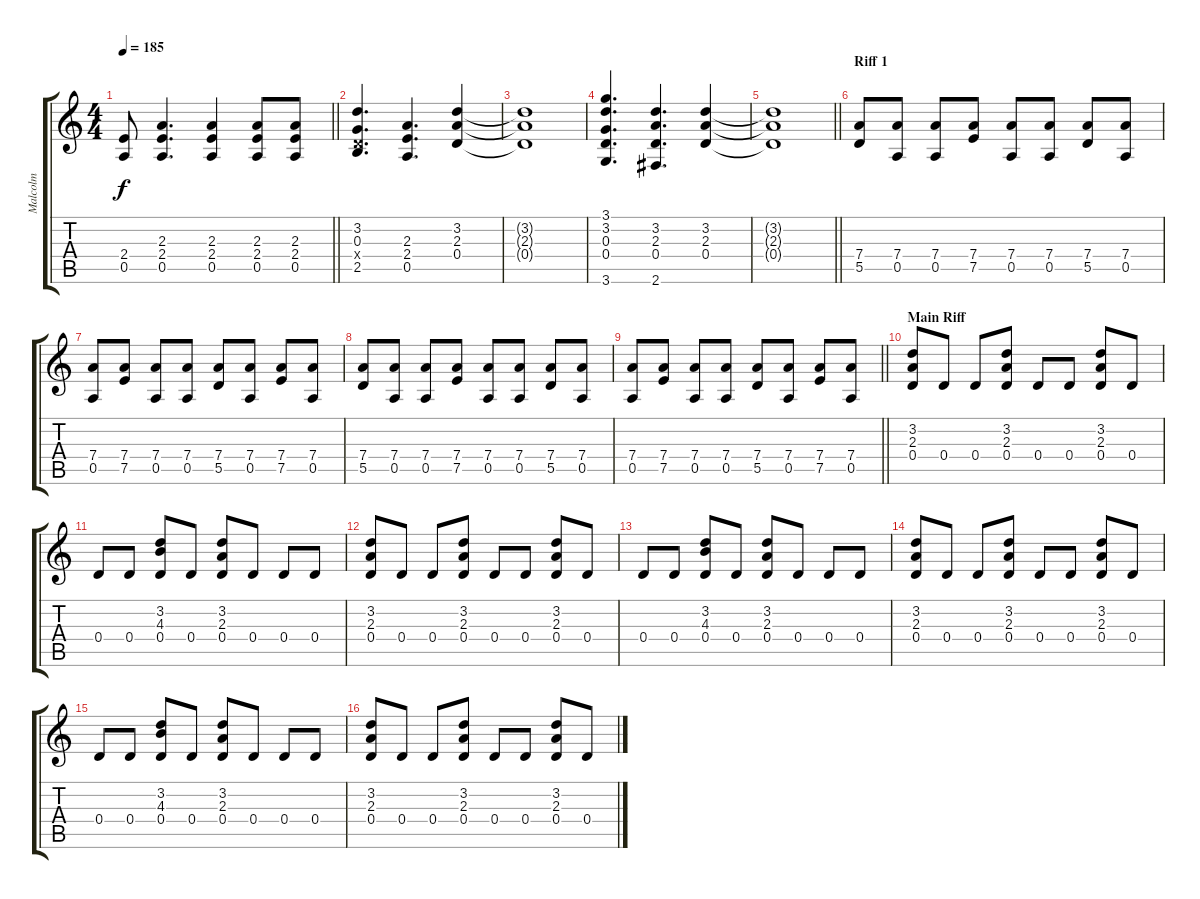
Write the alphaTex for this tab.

\track ("Malcolm" "Malcolm") {mute instrument overdrivenguitar}
\staff {score tabs}
\tuning (E4 B3 G3 D3 A2 E2) {hide}
\ts (4 4)
\tempo 185
\clef g2
\barLineRight lightlight
\ks c
(2.4{t} 0.5{t}).8{dy f} (2.3 2.4 0.5).4{d} (2.3 2.4 0.5).4 (2.3 2.4 0.5).8 (2.3 2.4 0.5).8 |
\section ("" "")
(3.2 0.3 0.4{x} 2.5).4{d} (2.3 2.4 0.5).4{d} (3.2 2.3 0.4).4 |
(3.2{t} 2.3{t} 0.4{t}).1 |
(3.1 3.2 0.3 0.4 3.6).4{d} (3.2 2.3 0.4 2.6).4{d} (3.2 2.3 0.4).4 |
\barLineRight lightlight
(3.2{t} 2.3{t} 0.4{t}).1 |
\section ("" "Riff 1")
(7.4 5.5).8 (7.4 0.5).8 (7.4 0.5).8 (7.4 7.5).8 (7.4 0.5).8 (7.4 0.5).8 (7.4 5.5).8 (7.4 0.5).8 |
(7.4 0.5).8 (7.4 7.5).8 (7.4 0.5).8 (7.4 0.5).8 (7.4 5.5).8 (7.4 0.5).8 (7.4 7.5).8 (7.4 0.5).8 |
(7.4 5.5).8 (7.4 0.5).8 (7.4 0.5).8 (7.4 7.5).8 (7.4 0.5).8 (7.4 0.5).8 (7.4 5.5).8 (7.4 0.5).8 |
\barLineRight lightlight
(7.4 0.5).8 (7.4 7.5).8 (7.4 0.5).8 (7.4 0.5).8 (7.4 5.5).8 (7.4 0.5).8 (7.4 7.5).8 (7.4 0.5).8 |
\section ("" "Main Riff")
(3.2 2.3 0.4).8 0.4.8 0.4.8 (3.2 2.3 0.4).8 0.4.8 0.4.8 (3.2 2.3 0.4).8 0.4.8 |
0.4.8 0.4.8 (3.2 4.3 0.4).8 0.4.8 (3.2 2.3 0.4).8 0.4.8 0.4.8 0.4.8 |
(3.2 2.3 0.4).8 0.4.8 0.4.8 (3.2 2.3 0.4).8 0.4.8 0.4.8 (3.2 2.3 0.4).8 0.4.8 |
0.4.8 0.4.8 (3.2 4.3 0.4).8 0.4.8 (3.2 2.3 0.4).8 0.4.8 0.4.8 0.4.8 |
(3.2 2.3 0.4).8 0.4.8 0.4.8 (3.2 2.3 0.4).8 0.4.8 0.4.8 (3.2 2.3 0.4).8 0.4.8 |
0.4.8 0.4.8 (3.2 4.3 0.4).8 0.4.8 (3.2 2.3 0.4).8 0.4.8 0.4.8 0.4.8 |
(3.2 2.3 0.4).8 0.4.8 0.4.8 (3.2 2.3 0.4).8 0.4.8 0.4.8 (3.2 2.3 0.4).8 0.4.8
